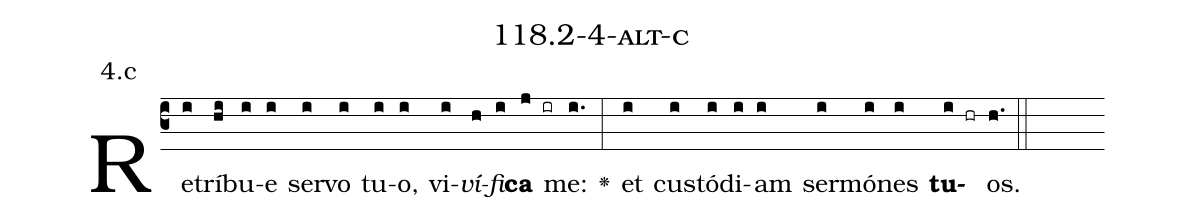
name: 118.2-4-alt-c;
annotation: 4.c;
%%
(c3)Re(i)trí(hi)bu(i)e(i) ser(i)vo(i) tu(i)o,(i) vi(i)<i>ví</i>(h)<i>fi</i>(i)<b>ca</b>(j ir) me:(i.) <v>\greheightstar</v>(:) et(i) cus(i)tó(i)di(i)am(i) ser(i)mó(i)nes(i) <b>tu</b>(i hr)os.(h.) (::)


%E(i) u(i) o(i) u(i) a(i) e.(h.) (::)
